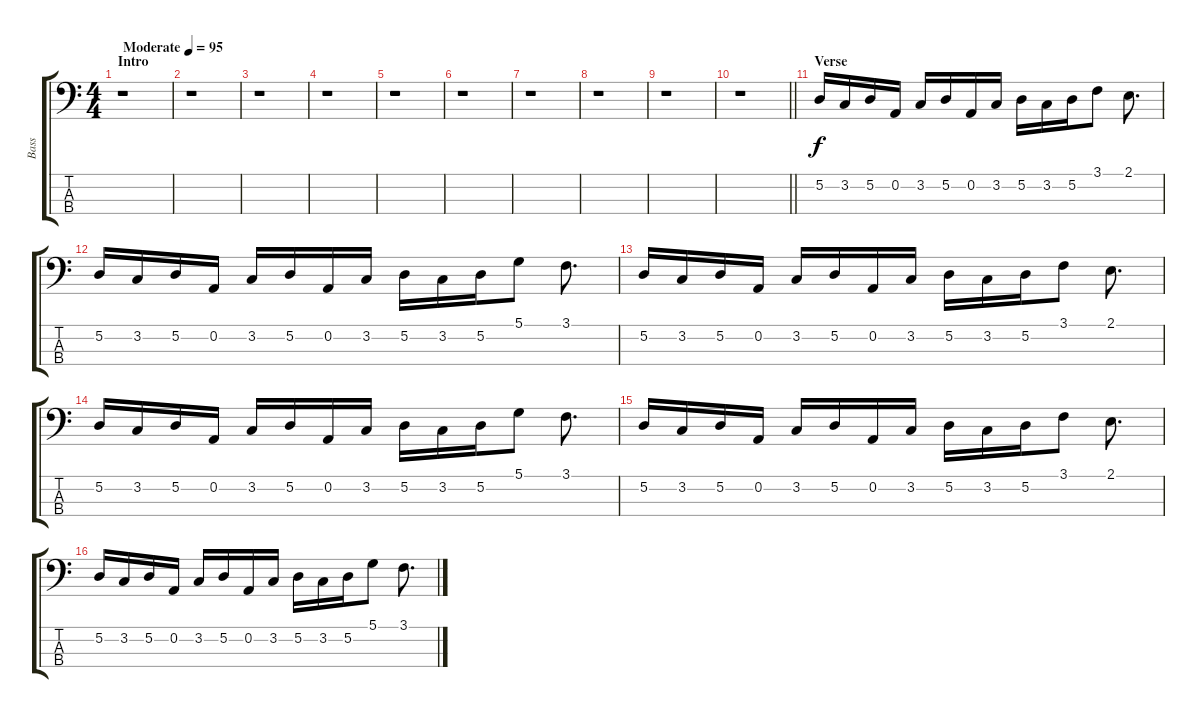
\track ("Bass" "Bass") {instrument electricbassfinger}
\staff {score tabs}
\tuning (D2 A1 E1 B0) {hide}
\ts (4 4)
\section ("" "Intro")
\tempo (95 "Moderate")
\clef f4
\ks c
r.1{dy f instrument electricbassfinger} |
r.1 |
r.1 |
r.1 |
r.1 |
r.1 |
r.1 |
r.1 |
r.1 |
\barLineRight lightlight
r.1 |
\section ("" "Verse")
5.2.16 3.2.16 5.2.16 0.2.16 3.2.16 5.2.16 0.2.16 3.2.16 5.2.16 3.2.16 5.2.16 3.1.8 2.1.8{d} |
5.2.16 3.2.16 5.2.16 0.2.16 3.2.16 5.2.16 0.2.16 3.2.16 5.2.16 3.2.16 5.2.16 5.1.8 3.1.8{d} |
5.2.16 3.2.16 5.2.16 0.2.16 3.2.16 5.2.16 0.2.16 3.2.16 5.2.16 3.2.16 5.2.16 3.1.8 2.1.8{d} |
5.2.16 3.2.16 5.2.16 0.2.16 3.2.16 5.2.16 0.2.16 3.2.16 5.2.16 3.2.16 5.2.16 5.1.8 3.1.8{d} |
5.2.16 3.2.16 5.2.16 0.2.16 3.2.16 5.2.16 0.2.16 3.2.16 5.2.16 3.2.16 5.2.16 3.1.8 2.1.8{d} |
5.2.16 3.2.16 5.2.16 0.2.16 3.2.16 5.2.16 0.2.16 3.2.16 5.2.16 3.2.16 5.2.16 5.1.8 3.1.8{d}
